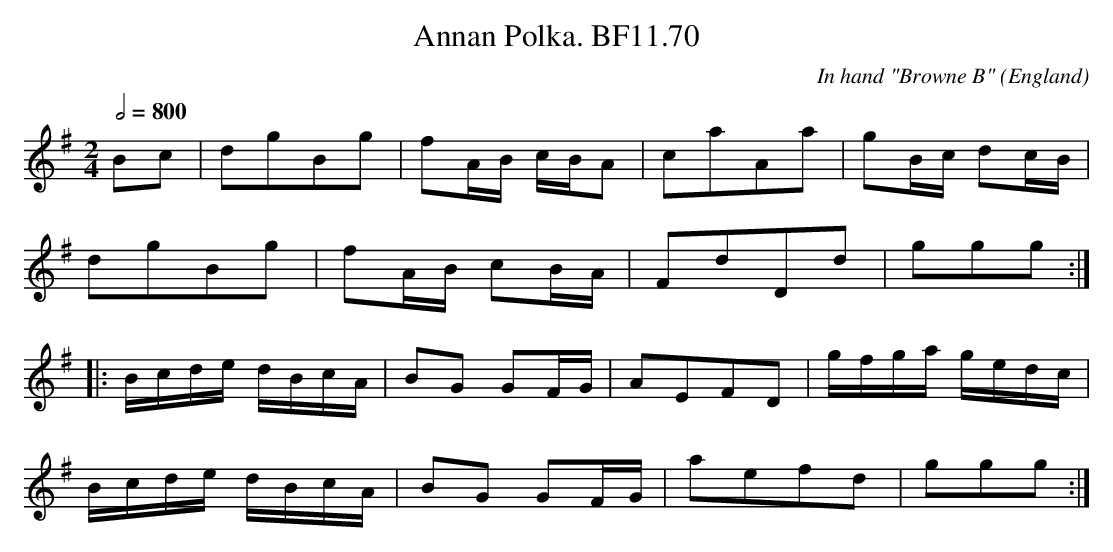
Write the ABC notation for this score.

X:1
T:Annan Polka. BF11.70
C:In hand "Browne B"
L:1/8
M:2/4
O:England
Q:1/2=800
K:G
Bc|dgBg|fA/B/ c/B/A|caAa|gB/c/ dc/B/|!
dgBg|fA/B/ cB/A/|FdDd|ggg:|!
|:B/c/d/e/ d/B/c/A/|BG GF/G/|AEFD|g/f/g/a/ g/e/d/c/|!
B/c/d/e/ d/B/c/A/|BG GF/G/|aefd|ggg:|
